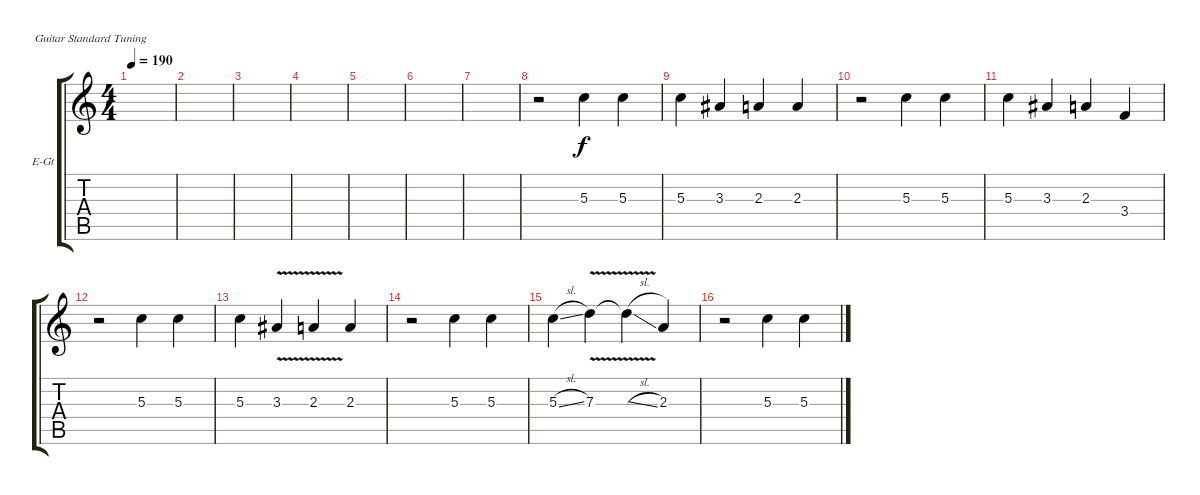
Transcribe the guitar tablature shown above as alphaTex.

\defaultSystemsLayout 4
\bracketExtendMode groupsimilarinstruments
\firstSystemTrackNameOrientation horizontal
\otherSystemsTrackNameOrientation horizontal
\track ("Electric Guitar" "E-Gt") {instrument electricguitarclean}
\staff {score tabs}
\tuning (E4 B3 G3 D3 A2 E2)
\ts (4 4)
\tempo 190
\clef g2
\ks c
|
|
|
|
|
|
|
r.2 5.3.4 5.3.4 |
5.3.4 3.3.4 2.3.4 2.3.4 |
r.2 5.3.4 5.3.4 |
5.3.4 3.3.4 2.3.4 3.4.4 |
r.2 5.3.4 5.3.4 |
5.3.4 3.3{v}.4 2.3{v}.4 2.3.4 |
r.2 5.3.4 5.3.4 |
5.3{sl}.4 7.3{v}.4 7.3{v sl t}.4 2.3.4 |
r.2 5.3.4 5.3.4
